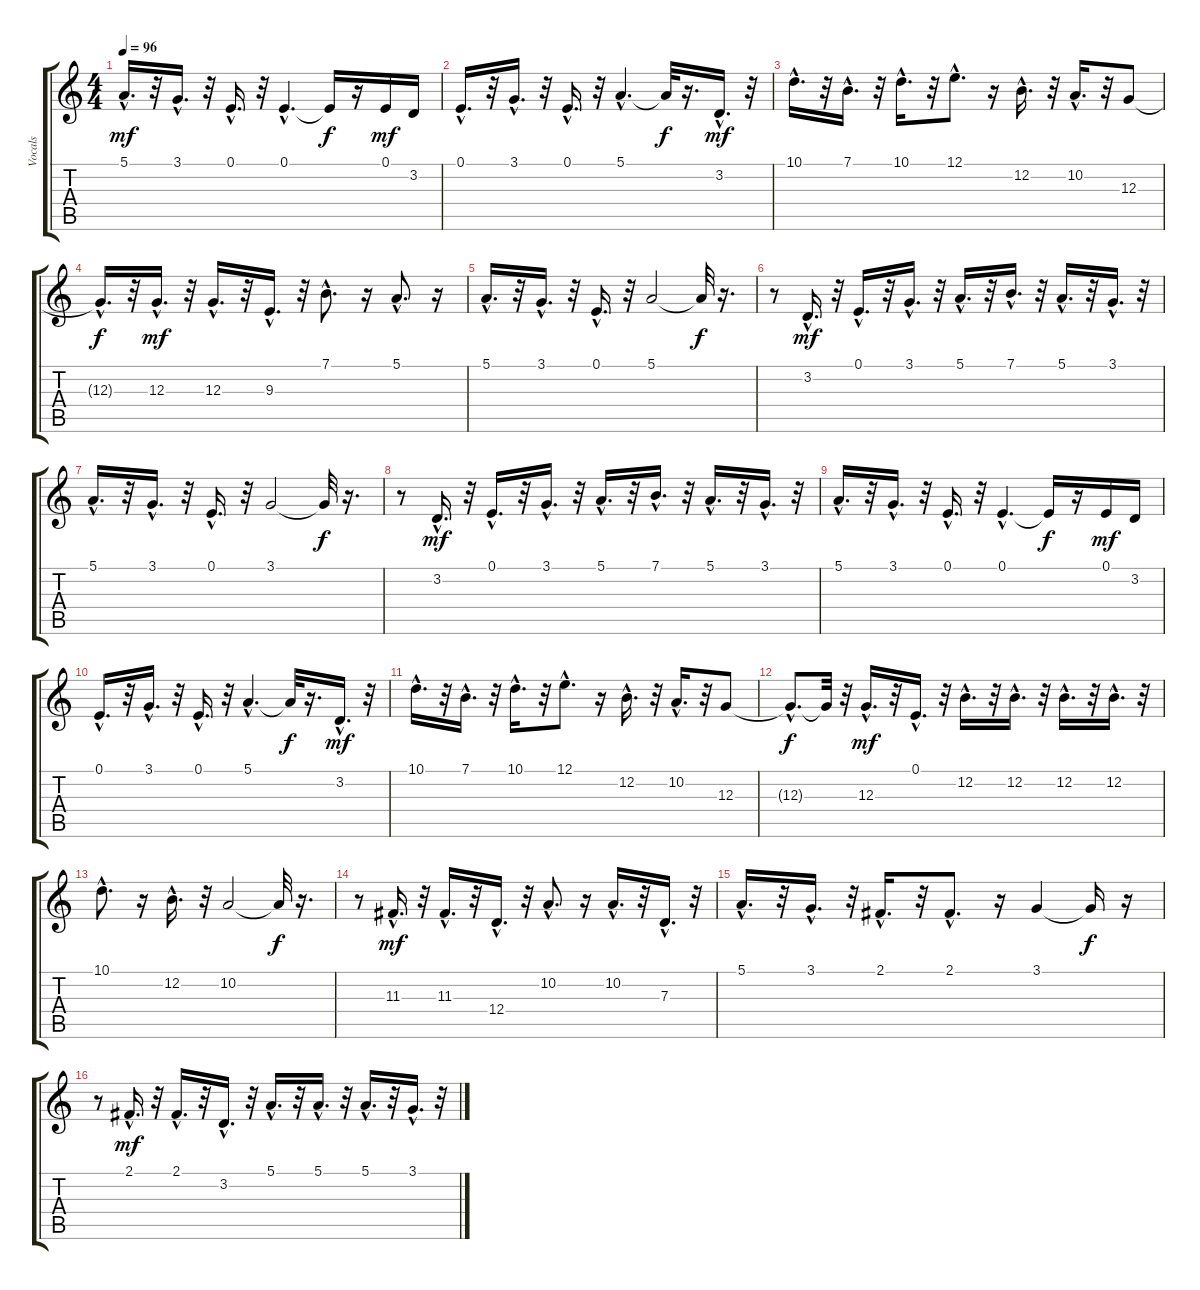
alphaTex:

\track ("Vocals" "Vocals") {instrument flute}
\staff {score tabs}
\tuning (E4 B3 G3 D3 A2 E2) {hide}
\ts (4 4)
\tempo 96
\clef g2
\ks c
5.1{hac}.16{d dy mf} r.32 3.1{hac}.16{d} r.32 0.1{hac}.16{d} r.32 0.1{hac}.4{d} 0.1{t}.16{dy f} r.16 0.1.16{dy mf} 3.2.16 |
0.1{hac}.16{d} r.32 3.1{hac}.16{d} r.32 0.1{hac}.16{d} r.32 5.1{hac}.4{d} 5.1{t}.32{dy f} r.16{d} 3.2{hac}.16{d dy mf} r.32 |
10.1{hac}.16{d} r.32 7.1{hac}.16{d} r.32 10.1{hac}.16{d} r.32 12.1{hac}.8{d} r.16 12.2{hac}.16{d} r.32 10.2{hac}.16{d} r.32 12.3.8 |
12.3{hac t}.16{d dy f} r.32 12.3{hac}.16{d dy mf} r.32 12.3{hac}.16{d} r.32 9.3{hac}.16{d} r.32 7.1{hac}.8{d} r.16 5.1{hac}.8{d} r.16 |
5.1{hac}.16{d} r.32 3.1{hac}.16{d} r.32 0.1{hac}.16{d} r.32 5.1.2 5.1{t}.32{dy f} r.16{d} |
r.8 3.2{hac}.16{d dy mf} r.32 0.1{hac}.16{d} r.32 3.1{hac}.16{d} r.32 5.1{hac}.16{d} r.32 7.1{hac}.16{d} r.32 5.1{hac}.16{d} r.32 3.1{hac}.16{d} r.32 |
5.1{hac}.16{d} r.32 3.1{hac}.16{d} r.32 0.1{hac}.16{d} r.32 3.1.2 3.1{t}.32{dy f} r.16{d} |
r.8 3.2{hac}.16{d dy mf} r.32 0.1{hac}.16{d} r.32 3.1{hac}.16{d} r.32 5.1{hac}.16{d} r.32 7.1{hac}.16{d} r.32 5.1{hac}.16{d} r.32 3.1{hac}.16{d} r.32 |
5.1{hac}.16{d} r.32 3.1{hac}.16{d} r.32 0.1{hac}.16{d} r.32 0.1{hac}.4{d} 0.1{t}.16{dy f} r.16 0.1.16{dy mf} 3.2.16 |
0.1{hac}.16{d} r.32 3.1{hac}.16{d} r.32 0.1{hac}.16{d} r.32 5.1{hac}.4{d} 5.1{t}.32{dy f} r.16{d} 3.2{hac}.16{d dy mf} r.32 |
10.1{hac}.16{d} r.32 7.1{hac}.16{d} r.32 10.1{hac}.16{d} r.32 12.1{hac}.8{d} r.16 12.2{hac}.16{d} r.32 10.2{hac}.16{d} r.32 12.3.8 |
12.3{hac t}.8{d dy f} 12.3{t}.32 r.32 12.3{hac}.16{d dy mf} r.32 0.1{hac}.16{d} r.32 12.2{hac}.16{d} r.32 12.2{hac}.16{d} r.32 12.2{hac}.16{d} r.32 12.2{hac}.16{d} r.32 |
10.1{hac}.8{d} r.16 12.2{hac}.16{d} r.32 10.2.2 10.2{t}.32{dy f} r.16{d} |
r.8 11.3{hac}.16{d dy mf} r.32 11.3{hac}.16{d} r.32 12.4{hac}.16{d} r.32 10.2{hac}.8{d} r.16 10.2{hac}.16{d} r.32 7.3{hac}.16{d} r.32 |
5.1{hac}.16{d} r.32 3.1{hac}.16{d} r.32 2.1{hac}.16{d} r.32 2.1{hac}.8{d} r.16 3.1.4 3.1{t}.16{dy f} r.16 |
r.8 2.1{hac}.16{d dy mf} r.32 2.1{hac}.16{d} r.32 3.2{hac}.16{d} r.32 5.1{hac}.16{d} r.32 5.1{hac}.16{d} r.32 5.1{hac}.16{d} r.32 3.1{hac}.16{d} r.32
